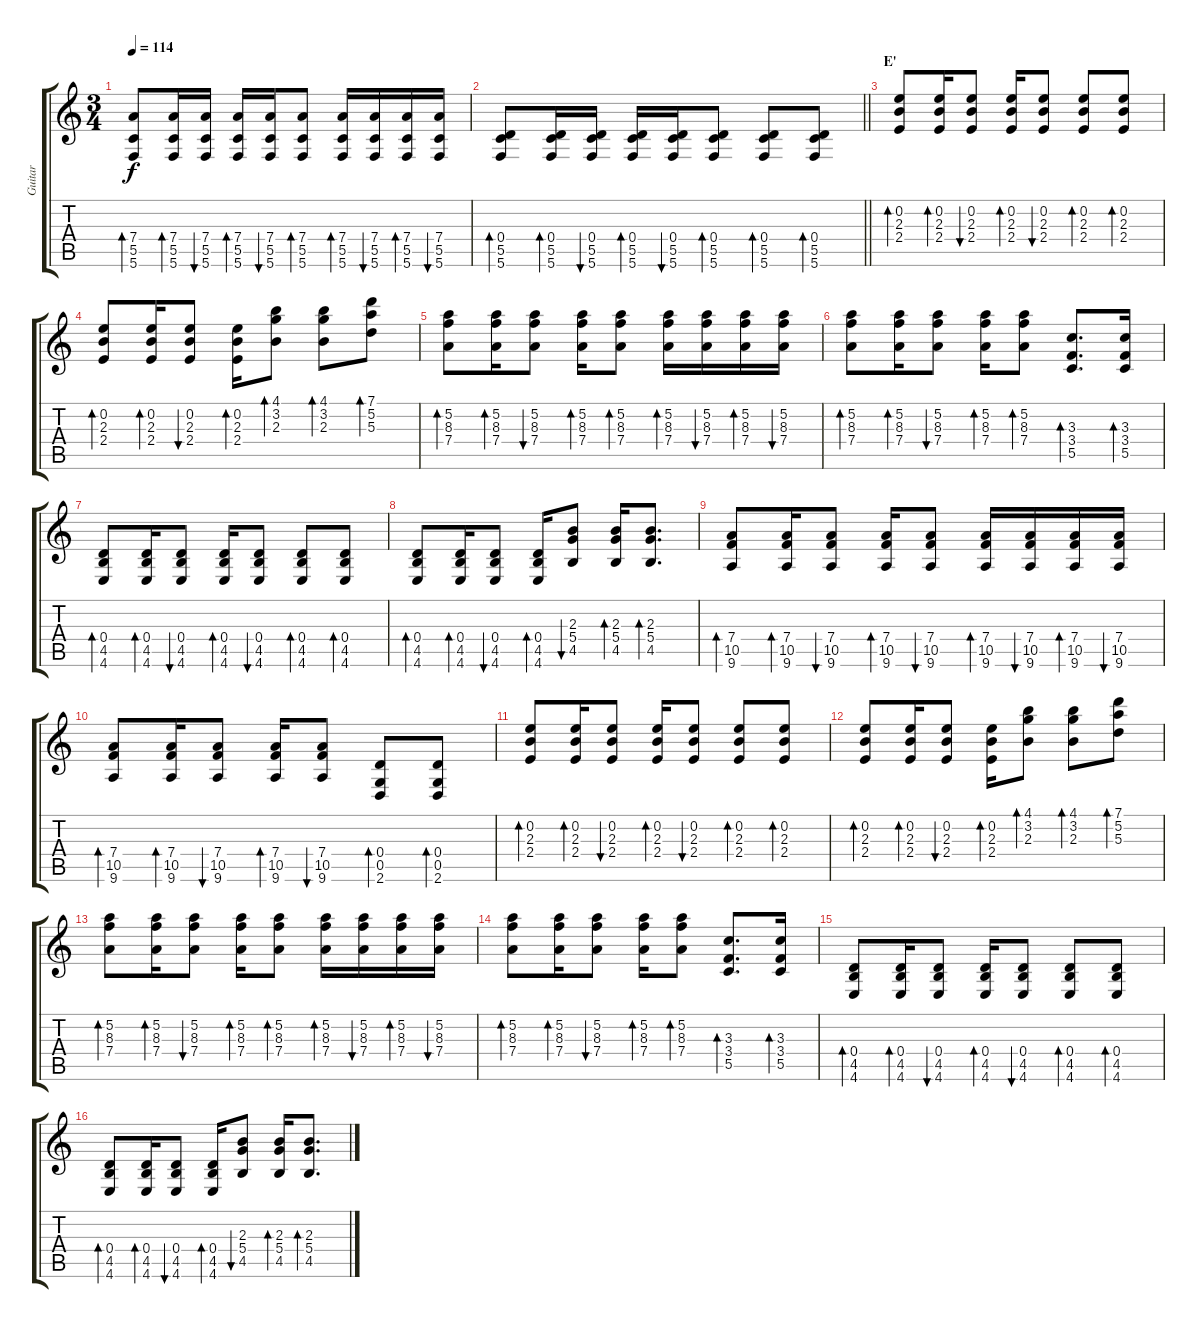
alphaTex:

\track ("Guitar" "Guitar") {instrument overdrivenguitar}
\staff {score tabs}
\tuning (G4 E4 A3 D3 G2 C2) {hide}
\ts (3 4)
\tempo 114
\clef g2
\ks c
(7.4 5.5 5.6).8{bd 60 dy f} (7.4 5.5 5.6).16{bd 60} (7.4 5.5 5.6).16{bu 60} (7.4 5.5 5.6).16{bd 60} (7.4 5.5 5.6).16{bu 60} (7.4 5.5 5.6).8{bd 60} (7.4 5.5 5.6).16{bd 60} (7.4 5.5 5.6).16{bu 60} (7.4 5.5 5.6).16{bd 60} (7.4 5.5 5.6).16{bu 60} |
\barLineRight lightlight
(0.4 5.5 5.6).8{bd 60} (0.4 5.5 5.6).16{bd 60} (0.4 5.5 5.6).16{bu 60} (0.4 5.5 5.6).16{bd 60} (0.4 5.5 5.6).16{bu 60} (0.4 5.5 5.6).8{bd 60} (0.4 5.5 5.6).8{bd 60} (0.4 5.5 5.6).8{bd 60} |
\section ("" "E'")
(0.2 2.3 2.4).8{bd 60} (0.2 2.3 2.4).16{bd 60} (0.2 2.3 2.4).8{bu 60} (0.2 2.3 2.4).16{bd 60} (0.2 2.3 2.4).8{bu 60} (0.2 2.3 2.4).8{bd 60} (0.2 2.3 2.4).8{bd 60} |
(0.2 2.3 2.4).8{bd 60} (0.2 2.3 2.4).16{bd 60} (0.2 2.3 2.4).8{bu 60} (0.2 2.3 2.4).16{bd 60} (4.1 3.2 2.3).8{bd 60} (4.1 3.2 2.3).8{bd 60} (7.1 5.2 5.3).8{bd 60} |
(5.2 8.3 7.4).8{bd 60} (5.2 8.3 7.4).16{bd 60} (5.2 8.3 7.4).8{bu 60} (5.2 8.3 7.4).16{bd 60} (5.2 8.3 7.4).8{bd 60} (5.2 8.3 7.4).16{bd 60} (5.2 8.3 7.4).16{bu 60} (5.2 8.3 7.4).16{bd 60} (5.2 8.3 7.4).16{bu 60} |
(5.2 8.3 7.4).8{bd 60} (5.2 8.3 7.4).16{bd 60} (5.2 8.3 7.4).8{bu 60} (5.2 8.3 7.4).16{bd 60} (5.2 8.3 7.4).8{bd 60} (3.3 3.4 5.5).8{d bd 60} (3.3 3.4 5.5).16{bd 60} |
(0.4 4.5 4.6).8{bd 60} (0.4 4.5 4.6).16{bd 60} (0.4 4.5 4.6).8{bu 60} (0.4 4.5 4.6).16{bd 60} (0.4 4.5 4.6).8{bu 60} (0.4 4.5 4.6).8{bd 60} (0.4 4.5 4.6).8{bd 60} |
(0.4 4.5 4.6).8{bd 60} (0.4 4.5 4.6).16{bd 60} (0.4 4.5 4.6).8{bu 60} (0.4 4.5 4.6).16{bd 60} (2.3 5.4 4.5).8{bu 60} (2.3 5.4 4.5).16{bd 60} (2.3 5.4 4.5).8{d bd 60} |
(7.4 10.5 9.6).8{bd 60} (7.4 10.5 9.6).16{bd 60} (7.4 10.5 9.6).8{bu 60} (7.4 10.5 9.6).16{bd 60} (7.4 10.5 9.6).8{bu 60} (7.4 10.5 9.6).16{bd 60} (7.4 10.5 9.6).16{bu 60} (7.4 10.5 9.6).16{bd 60} (7.4 10.5 9.6).16{bu 60} |
(7.4 10.5 9.6).8{bd 60} (7.4 10.5 9.6).16{bd 60} (7.4 10.5 9.6).8{bu 60} (7.4 10.5 9.6).16{bd 60} (7.4 10.5 9.6).8{bu 60} (0.4 0.5 2.6).8{bd 60} (0.4 0.5 2.6).8{bd 60} |
(0.2 2.3 2.4).8{bd 60} (0.2 2.3 2.4).16{bd 60} (0.2 2.3 2.4).8{bu 60} (0.2 2.3 2.4).16{bd 60} (0.2 2.3 2.4).8{bu 60} (0.2 2.3 2.4).8{bd 60} (0.2 2.3 2.4).8{bd 60} |
(0.2 2.3 2.4).8{bd 60} (0.2 2.3 2.4).16{bd 60} (0.2 2.3 2.4).8{bu 60} (0.2 2.3 2.4).16{bd 60} (4.1 3.2 2.3).8{bd 60} (4.1 3.2 2.3).8{bd 60} (7.1 5.2 5.3).8{bd 60} |
(5.2 8.3 7.4).8{bd 60} (5.2 8.3 7.4).16{bd 60} (5.2 8.3 7.4).8{bu 60} (5.2 8.3 7.4).16{bd 60} (5.2 8.3 7.4).8{bd 60} (5.2 8.3 7.4).16{bd 60} (5.2 8.3 7.4).16{bu 60} (5.2 8.3 7.4).16{bd 60} (5.2 8.3 7.4).16{bu 60} |
(5.2 8.3 7.4).8{bd 60} (5.2 8.3 7.4).16{bd 60} (5.2 8.3 7.4).8{bu 60} (5.2 8.3 7.4).16{bd 60} (5.2 8.3 7.4).8{bd 60} (3.3 3.4 5.5).8{d bd 60} (3.3 3.4 5.5).16{bd 60} |
(0.4 4.5 4.6).8{bd 60} (0.4 4.5 4.6).16{bd 60} (0.4 4.5 4.6).8{bu 60} (0.4 4.5 4.6).16{bd 60} (0.4 4.5 4.6).8{bu 60} (0.4 4.5 4.6).8{bd 60} (0.4 4.5 4.6).8{bd 60} |
(0.4 4.5 4.6).8{bd 60} (0.4 4.5 4.6).16{bd 60} (0.4 4.5 4.6).8{bu 60} (0.4 4.5 4.6).16{bd 60} (2.3 5.4 4.5).8{bu 60} (2.3 5.4 4.5).16{bd 60} (2.3 5.4 4.5).8{d bd 60}
